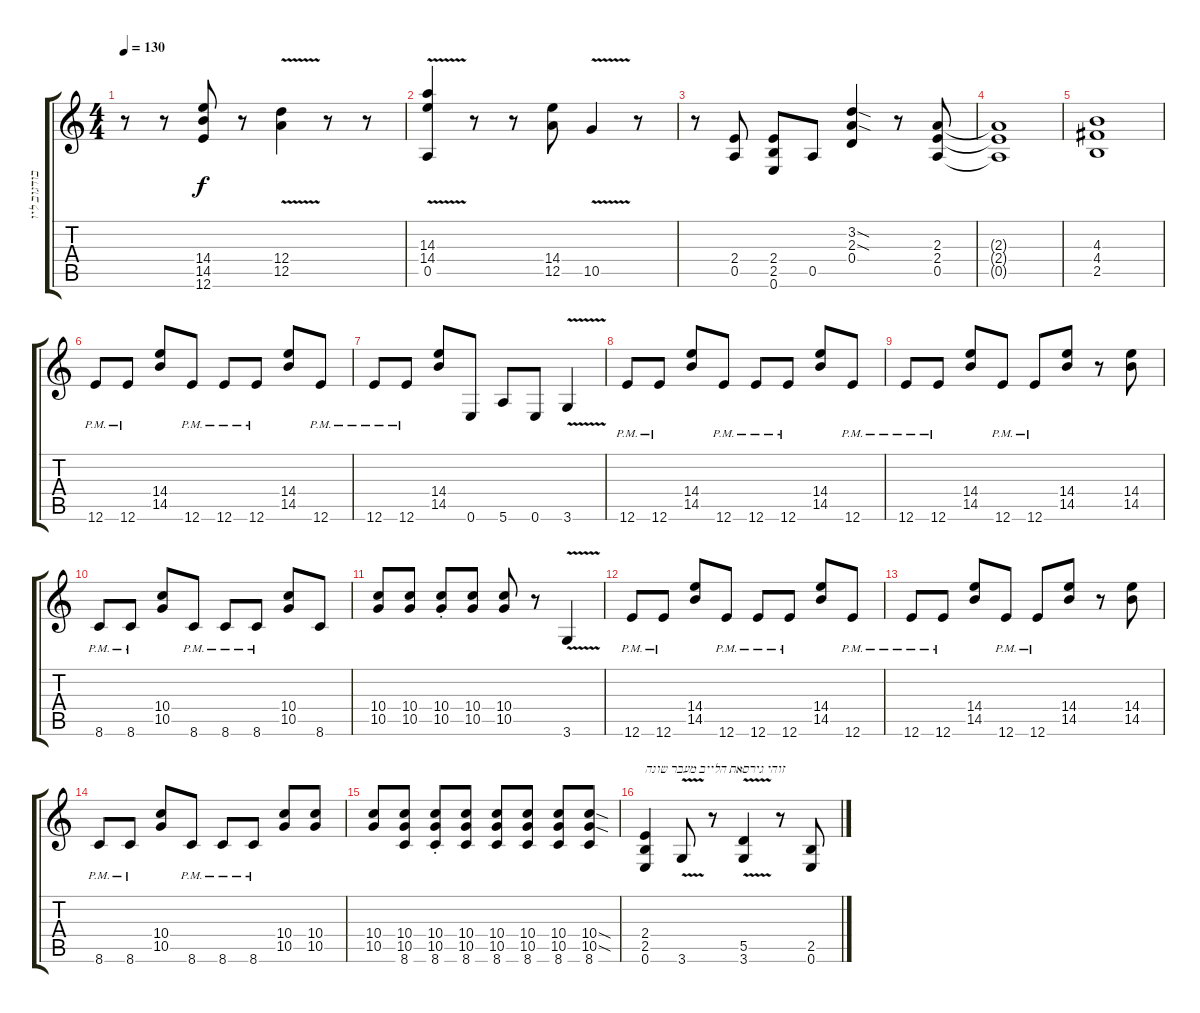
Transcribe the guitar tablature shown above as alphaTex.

\track ("בודגוב ליווי" "בודגוב ליו") {instrument distortionguitar}
\staff {score tabs}
\tuning (E4 B3 G3 D3 A2 E2) {hide}
\ts (4 4)
\tempo 130
\clef g2
\ks c
r.8{dy f} r.8 (14.4 14.5 12.6).8 r.8 (12.4{v} 12.5).4 r.8 r.8 |
(14.3{v} 14.4 0.5).4 r.8 r.8 (14.4 12.5).8 10.5{v}.4 r.8 |
r.8 (2.4 0.5).8 (2.4 2.5 0.6).8 0.5.8 (3.2{sod} 2.3{sod} 0.4).4 r.8 (2.3 2.4 0.5).8 |
(2.3{t} 2.4{t} 0.5{t}).1 |
(4.3 4.4 2.5).1 |
12.6{pm}.8 12.6{pm}.8 (14.4 14.5).8 12.6{pm}.8 12.6{pm}.8 12.6{pm}.8 (14.4 14.5).8 12.6{pm}.8 |
12.6{pm}.8 12.6{pm}.8 (14.4 14.5).8 0.6.8 5.6.8 0.6.8 3.6{v}.4 |
12.6{pm}.8 12.6{pm}.8 (14.4 14.5).8 12.6{pm}.8 12.6{pm}.8 12.6{pm}.8 (14.4 14.5).8 12.6{pm}.8 |
12.6{pm}.8 12.6{pm}.8 (14.4 14.5).8 12.6{pm}.8 12.6{pm}.8 (14.4 14.5).8 r.8 (14.4 14.5).8 |
8.6{pm}.8 8.6{pm}.8 (10.4 10.5).8 8.6{pm}.8 8.6{pm}.8 8.6{pm}.8 (10.4 10.5).8 8.6.8 |
(10.4 10.5).8{volume 10} (10.4 10.5).8{volume 12} (10.4{st} 10.5).8{volume 14} (10.4 10.5).8{volume 16} (10.4 10.5).8 r.8 3.6{v}.4 |
12.6{pm}.8 12.6{pm}.8 (14.4 14.5).8 12.6{pm}.8 12.6{pm}.8 12.6{pm}.8 (14.4 14.5).8 12.6{pm}.8 |
12.6{pm}.8 12.6{pm}.8 (14.4 14.5).8 12.6{pm}.8 12.6{pm}.8 (14.4 14.5).8 r.8 (14.4 14.5).8 |
8.6{pm}.8 8.6{pm}.8 (10.4 10.5).8 8.6{pm}.8 8.6{pm}.8 8.6{pm}.8 (10.4 10.5).8 (10.4 10.5).8 |
(10.4 10.5).8{volume 10} (10.4 10.5 8.6).8{volume 12} (10.4{st} 10.5 8.6).8{volume 14} (10.4 10.5 8.6).8{volume 16} (10.4 10.5 8.6).8 (10.4 10.5 8.6).8 (10.4 10.5 8.6).8 (10.4{sod} 10.5{sod} 8.6).8 |
(2.4 2.5 0.6).4{txt "זוהי גירסאת הלייב מעבר שונה"} 3.6{v}.8 r.8 (5.5 3.6{v}).4 r.8 (2.5 0.6).8
